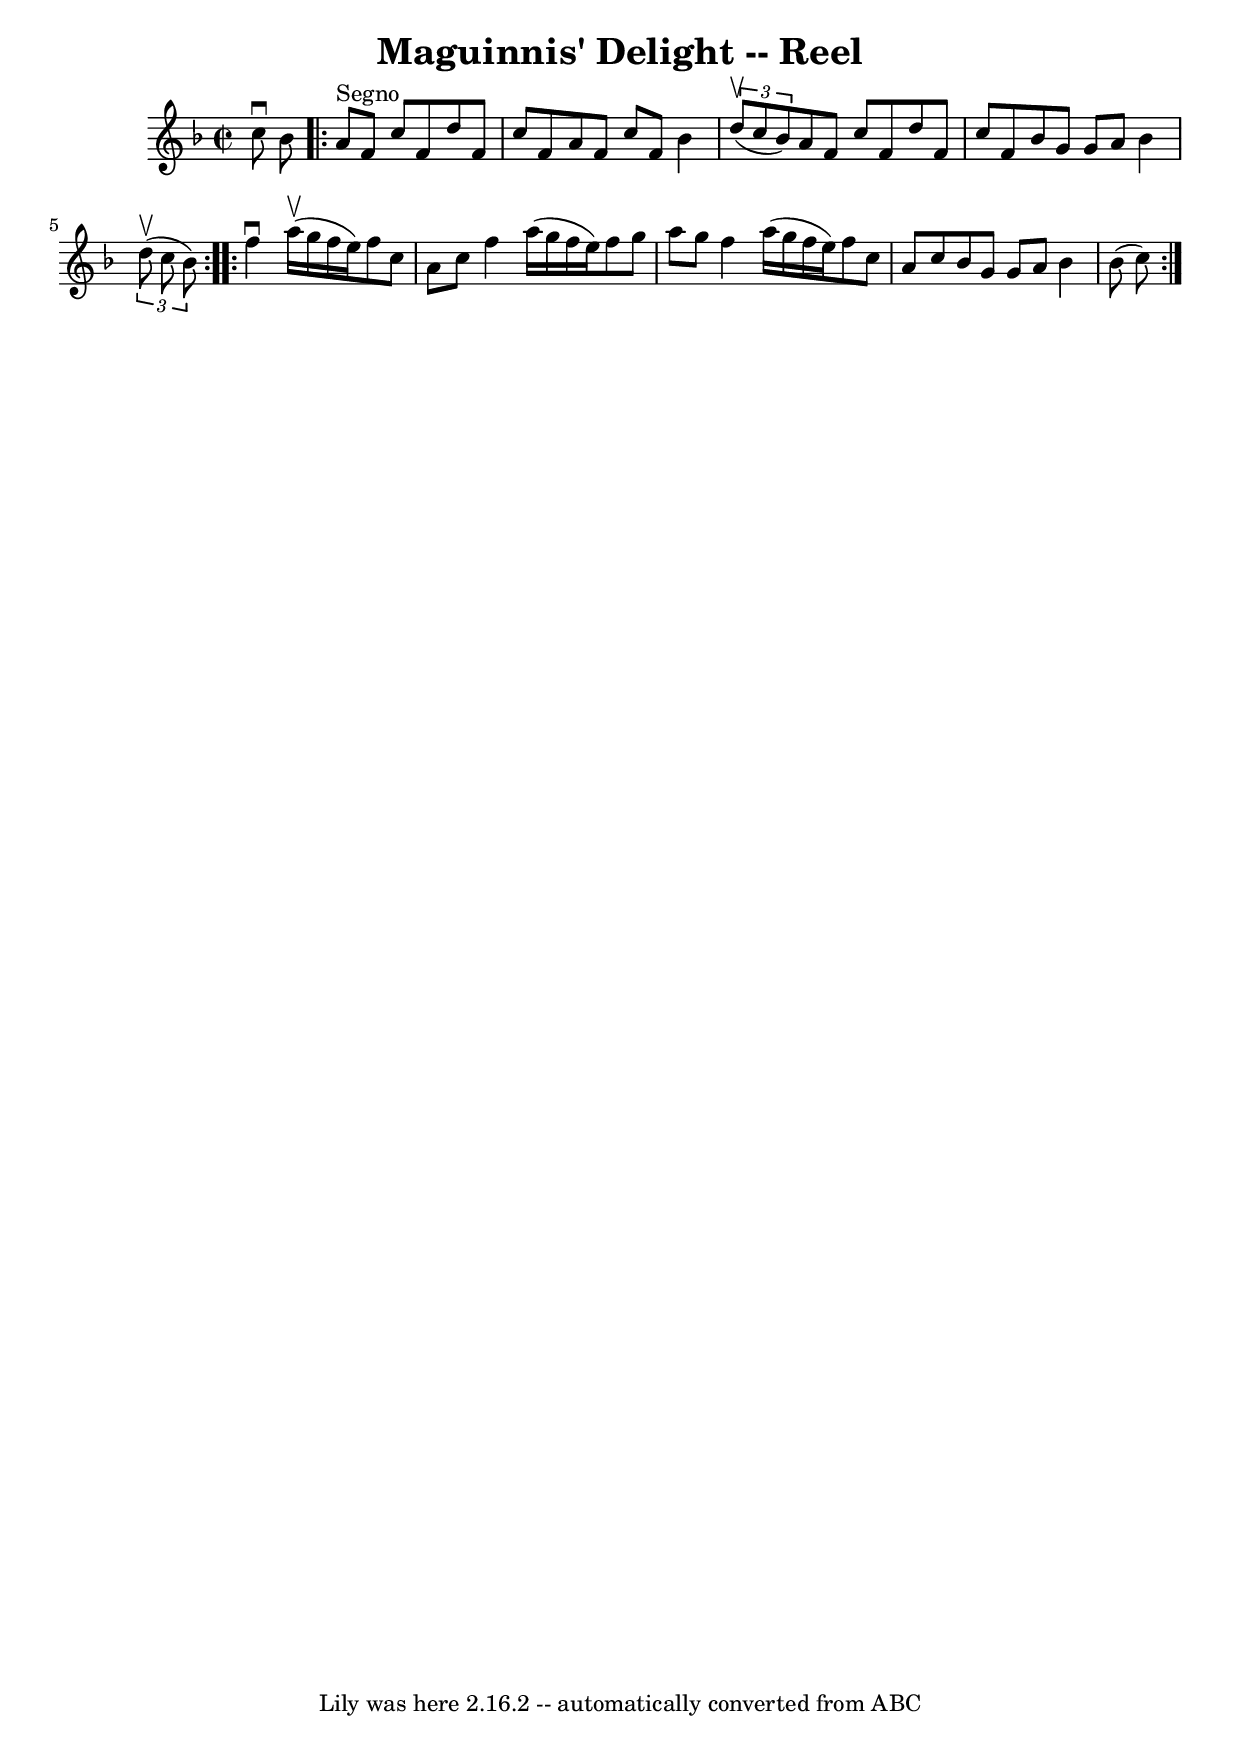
\version "2.16.2"
\include "Mammoth.ily"
\header {
	%% book = "Ryan's Mammoth Collection"
	crossRefNumber = "1"
	footnotes = "\\\\324"
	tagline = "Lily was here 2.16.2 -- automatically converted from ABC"
	title = "Maguinnis' Delight -- Reel"
}
voicedefault =  {


\override Staff.TimeSignature #'style = #'C
 \time 2/2 
\key f \major c''8^\downbow bes'8    |
     
\repeat volta 2 { a'8^"Segno" f'8 c''8 f'8 d''8 f'8 c''8    
f'8    |
 a'8 f'8 c''8 f'8 bes'4    \times 2/3 { d''8 
^\upbow(c''8 bes'8) }   |
 a'8 f'8 c''8 f'8 d''8   
 f'8 c''8 f'8    |
 bes'8 g'8 g'8 a'8 bes'4    
\times 2/3 { d''8^\upbow(c''8 bes'8) }   }     \repeat volta 2 {   
f''4^\downbow a''16^\upbow(g''16 f''16 e''16) f''8 c''8    
a'8 c''8    |
 f''4 a''16 (g''16 f''16 e''16) f''8  
 g''8 a''8 g''8    |
 f''4 a''16 (g''16 f''16 e''16  
-) f''8 c''8 a'8 c''8    |
 bes'8 g'8 g'8 a'8    
bes'4 bes'8 (c''8)     }   
}

\score{
    <<

	\context Staff="default"
	{
	    \voicedefault 
	}

    >>
	\layout {
	}
	\midi {}
}
